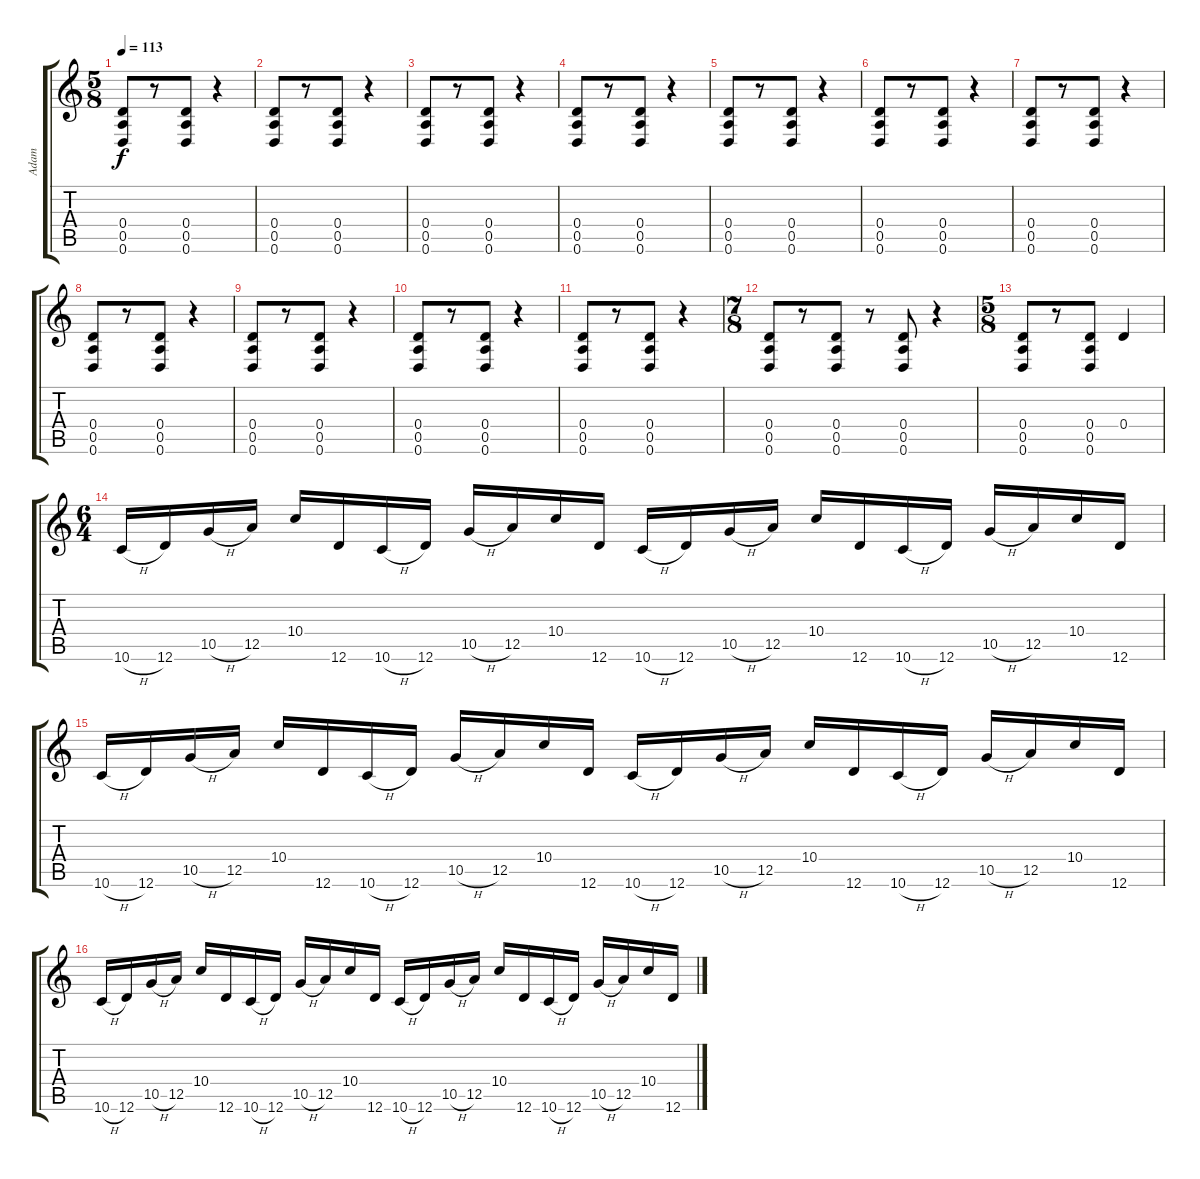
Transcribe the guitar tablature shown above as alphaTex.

\track ("Adam" "Adam") {instrument distortionguitar}
\staff {score tabs}
\tuning (E4 B3 G3 D3 A2 D2) {hide}
\ts (5 8)
\tempo 113
\clef g2
\ks c
(0.4 0.5 0.6).8{dy f} r.8 (0.4 0.5 0.6).8 r.4 |
(0.4 0.5 0.6).8 r.8 (0.4 0.5 0.6).8 r.4 |
(0.4 0.5 0.6).8 r.8 (0.4 0.5 0.6).8 r.4 |
(0.4 0.5 0.6).8 r.8 (0.4 0.5 0.6).8 r.4 |
(0.4 0.5 0.6).8 r.8 (0.4 0.5 0.6).8 r.4 |
(0.4 0.5 0.6).8 r.8 (0.4 0.5 0.6).8 r.4 |
(0.4 0.5 0.6).8 r.8 (0.4 0.5 0.6).8 r.4 |
(0.4 0.5 0.6).8 r.8 (0.4 0.5 0.6).8 r.4 |
(0.4 0.5 0.6).8 r.8 (0.4 0.5 0.6).8 r.4 |
(0.4 0.5 0.6).8 r.8 (0.4 0.5 0.6).8 r.4 |
(0.4 0.5 0.6).8 r.8 (0.4 0.5 0.6).8 r.4 |
\ts (7 8)
(0.4 0.5 0.6).8 r.8 (0.4 0.5 0.6).8 r.8 (0.4 0.5 0.6).8 r.4 |
\ts (5 8)
(0.4 0.5 0.6).8 r.8 (0.4 0.5 0.6).8 0.4.4 |
\ts (6 4)
10.6{h}.16 12.6.16 10.5{h}.16 12.5.16 10.4.16 12.6.16 10.6{h}.16 12.6.16 10.5{h}.16 12.5.16 10.4.16 12.6.16 10.6{h}.16 12.6.16 10.5{h}.16 12.5.16 10.4.16 12.6.16 10.6{h}.16 12.6.16 10.5{h}.16 12.5.16 10.4.16 12.6.16 |
10.6{h}.16 12.6.16 10.5{h}.16 12.5.16 10.4.16 12.6.16 10.6{h}.16 12.6.16 10.5{h}.16 12.5.16 10.4.16 12.6.16 10.6{h}.16 12.6.16 10.5{h}.16 12.5.16 10.4.16 12.6.16 10.6{h}.16 12.6.16 10.5{h}.16 12.5.16 10.4.16 12.6.16 |
10.6{h}.16 12.6.16 10.5{h}.16 12.5.16 10.4.16 12.6.16 10.6{h}.16 12.6.16 10.5{h}.16 12.5.16 10.4.16 12.6.16 10.6{h}.16 12.6.16 10.5{h}.16 12.5.16 10.4.16 12.6.16 10.6{h}.16 12.6.16 10.5{h}.16 12.5.16 10.4.16 12.6.16
